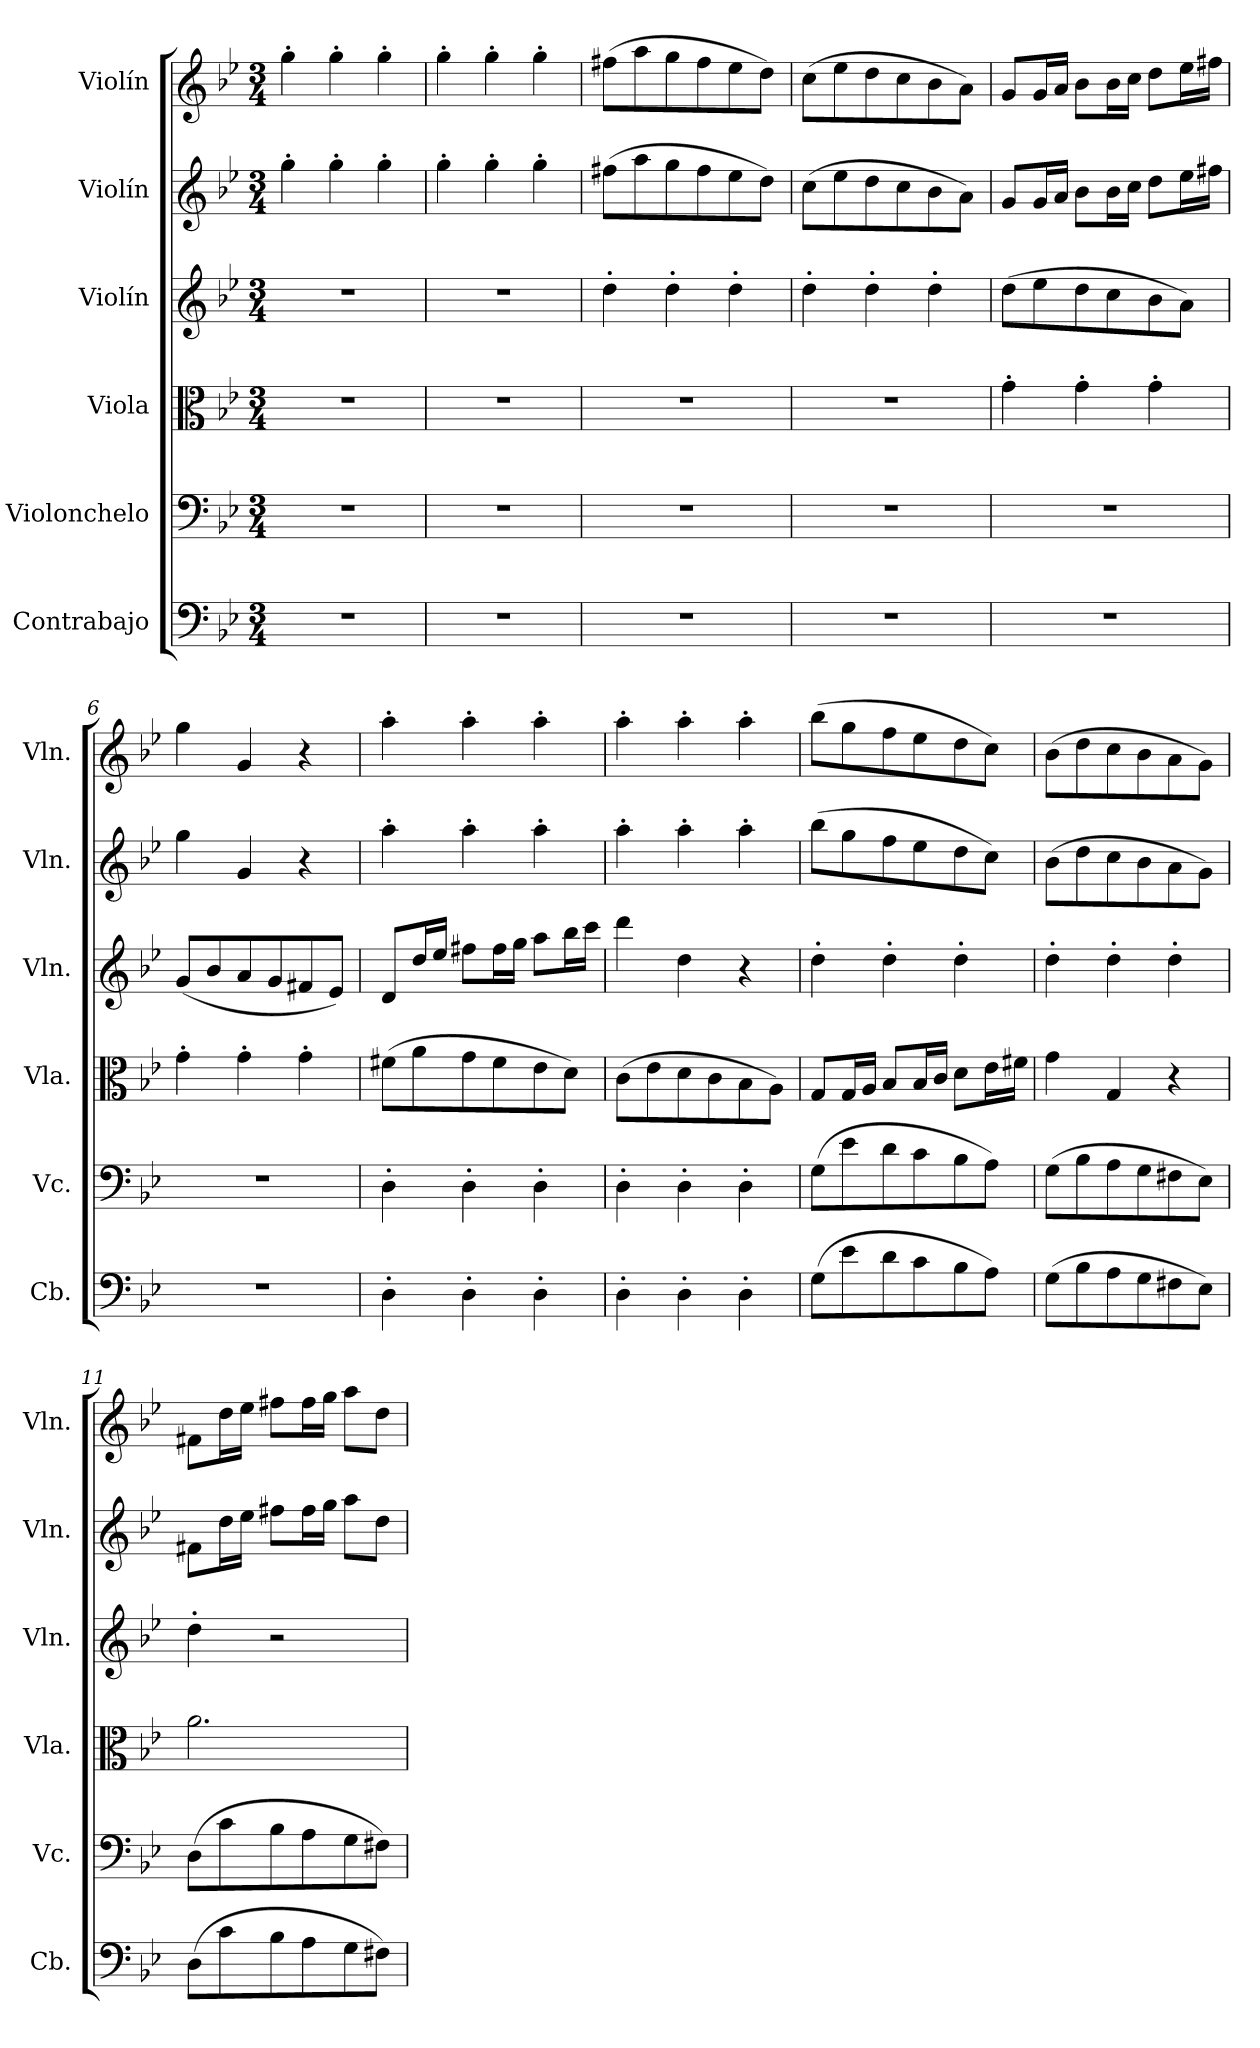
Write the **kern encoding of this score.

**kern	**kern	**kern	**kern	**kern	**kern
*part6	*part5	*part4	*part3	*part2	*part1
*staff6	*staff5	*staff4	*staff3	*staff2	*staff1
*I"Contrabajo	*I"Violonchelo	*I"Viola	*I"Violín	*I"Violín	*I"Violín
*I'Cb.	*I'Vc.	*I'Vla.	*I'Vln.	*I'Vln.	*I'Vln.
*clefF4	*clefF4	*clefC3	*clefG2	*clefG2	*clefG2
*ITrd7c12	*	*	*	*	*
*k[b-e-]	*k[b-e-]	*k[b-e-]	*k[b-e-]	*k[b-e-]	*k[b-e-]
*M3/4	*M3/4	*M3/4	*M3/4	*M3/4	*M3/4
*MM150	*MM150	*MM150	*MM150	*MM150	*MM150
=1	=1	=1	=1	=1	=1
2.r	2.r	2.r	2.r	4gg'\	4gg'\
.	.	.	.	4gg'\	4gg'\
.	.	.	.	4gg'\	4gg'\
=2	=2	=2	=2	=2	=2
2.r	2.r	2.r	2.r	4gg'\	4gg'\
.	.	.	.	4gg'\	4gg'\
.	.	.	.	4gg'\	4gg'\
=3	=3	=3	=3	=3	=3
2.r	2.r	2.r	4dd'\	(>8ff#X\L	(>8ff#X\L
.	.	.	.	8aa\	8aa\
.	.	.	4dd'\	8gg\	8gg\
.	.	.	.	8ff#\	8ff#\
.	.	.	4dd'\	8ee-\	8ee-\
.	.	.	.	8dd\J)	8dd\J)
=4	=4	=4	=4	=4	=4
2.r	2.r	2.r	4dd'\	(>8cc\L	(>8cc\L
.	.	.	.	8ee-\	8ee-\
.	.	.	4dd'\	8dd\	8dd\
.	.	.	.	8cc\	8cc\
.	.	.	4dd'\	8b-\	8b-\
.	.	.	.	8a\J)	8a\J)
=5	=5	=5	=5	=5	=5
2.r	2.r	4g'\	(>8dd\L	8g/L	8g/L
.	.	.	8ee-\	16g/L	16g/L
.	.	.	.	16a/JJ	16a/JJ
.	.	4g'\	8dd\	8b-\L	8b-\L
.	.	.	8cc\	16b-\L	16b-\L
.	.	.	.	16cc\JJ	16cc\JJ
.	.	4g'\	8b-\	8dd\L	8dd\L
.	.	.	8a\J)	16ee-\L	16ee-\L
.	.	.	.	16ff#X\JJ	16ff#X\JJ
=6	=6	=6	=6	=6	=6
2.r	2.r	4g'\	(<8g/L	4gg\	4gg\
.	.	.	8b-/	.	.
.	.	4g'\	8a/	4g/	4g/
.	.	.	8g/	.	.
.	.	4g'\	8f#X/	4r	4r
.	.	.	8e-/J)	.	.
!!LO:LB:g=z
=7	=7	=7	=7	=7	=7
4DD'\	4D'\	(>8f#X\L	8d/L	4aa'\	4aa'\
.	.	8a\	16dd/L	.	.
.	.	.	16ee-/JJ	.	.
4DD'\	4D'\	8g\	8ff#X\L	4aa'\	4aa'\
.	.	8f#\	16ff#\L	.	.
.	.	.	16gg\JJ	.	.
4DD'\	4D'\	8e-\	8aa\L	4aa'\	4aa'\
.	.	8d\J)	16bb-\L	.	.
.	.	.	16ccc\JJ	.	.
=8	=8	=8	=8	=8	=8
4DD'\	4D'\	(>8c\L	4ddd\	4aa'\	4aa'\
.	.	8e-\	.	.	.
4DD'\	4D'\	8d\	4dd\	4aa'\	4aa'\
.	.	8c\	.	.	.
4DD'\	4D'\	8B-\	4r	4aa'\	4aa'\
.	.	8A\J)	.	.	.
=9	=9	=9	=9	=9	=9
(>8GG\L	(>8G\L	8G/L	4dd'\	(>8bb-\L	(>8bb-\L
8E-\	8e-\	16G/L	.	8gg\	8gg\
.	.	16A/JJ	.	.	.
8D\	8d\	8B-/L	4dd'\	8ff\	8ff\
8C\	8c\	16B-/L	.	8ee-\	8ee-\
.	.	16c/JJ	.	.	.
8BB-\	8B-\	8d\L	4dd'\	8dd\	8dd\
8AA\J)	8A\J)	16e-\L	.	8cc\J)	8cc\J)
.	.	16f#X\JJ	.	.	.
=10	=10	=10	=10	=10	=10
(>8GG\L	(>8G\L	4g\	4dd'\	(>8b-\L	(>8b-\L
8BB-\	8B-\	.	.	8dd\	8dd\
8AA\	8A\	4G/	4dd'\	8cc\	8cc\
8GG\	8G\	.	.	8b-\	8b-\
8FF#X\	8F#X\	4r	4dd'\	8a\	8a\
8EE-\J)	8E-\J)	.	.	8g\J)	8g\J)
=11	=11	=11	=11	=11	=11
(>8DD\L	(>8D\L	2.a\	4dd'\	8f#X\L	8f#X\L
8C\	8c\	.	.	16dd\L	16dd\L
.	.	.	.	16ee-\JJ	16ee-\JJ
8BB-\	8B-\	.	2r	8ff#X\L	8ff#X\L
8AA\	8A\	.	.	16ff#\L	16ff#\L
.	.	.	.	16gg\JJ	16gg\JJ
8GG\	8G\	.	.	8aa\L	8aa\L
8FF#X\J)	8F#X\J)	.	.	8dd\J	8dd\J
=	=	=	=	=	=
*-	*-	*-	*-	*-	*-
